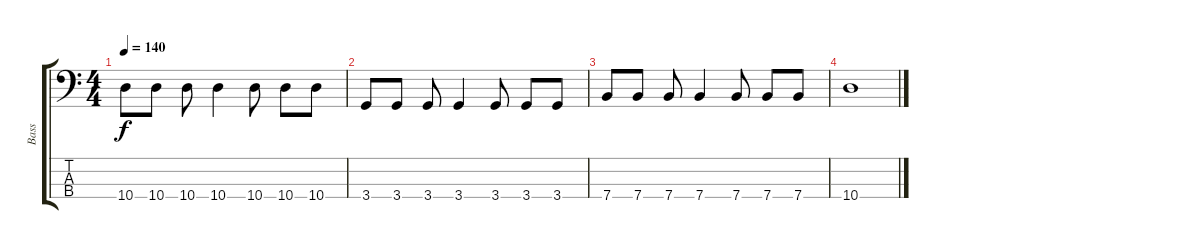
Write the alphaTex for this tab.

\track ("Bass" "Bass") {instrument electricbassfinger}
\staff {score tabs}
\tuning (G2 D2 A1 E1) {hide}
\ts (4 4)
\tempo 140
\clef f4
\ks c
10.4.8{dy f} 10.4.8 10.4.8 10.4.4 10.4.8 10.4.8 10.4.8 |
3.4.8 3.4.8 3.4.8 3.4.4 3.4.8 3.4.8 3.4.8 |
7.4.8 7.4.8 7.4.8 7.4.4 7.4.8 7.4.8 7.4.8 |
10.4.1
